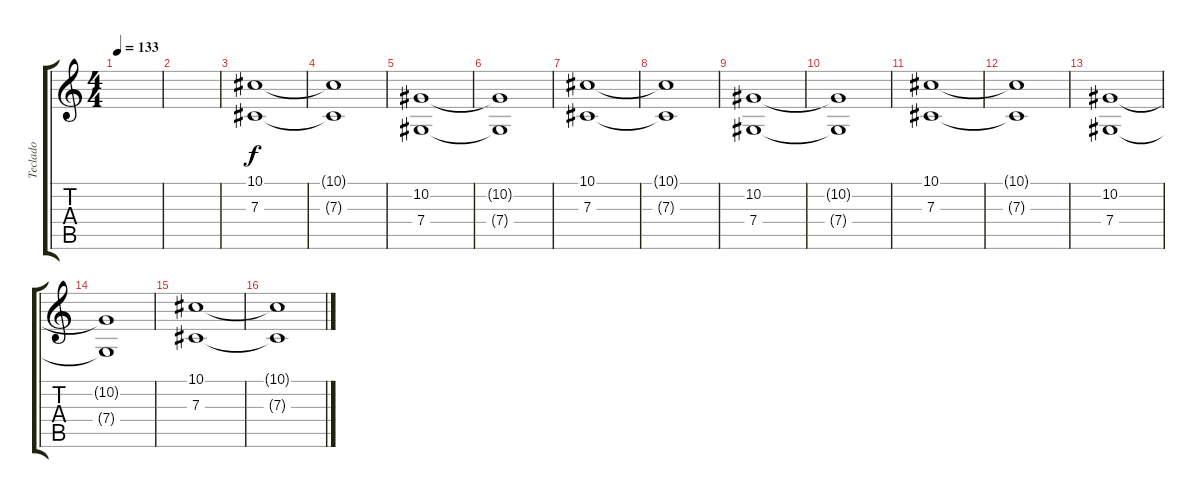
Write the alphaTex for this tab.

\track ("Teclado" "Teclado") {instrument stringensemble2}
\staff {score tabs}
\tuning (Eb4 Bb3 Gb3 Db3 Ab2 Eb2) {hide}
\ts (4 4)
\tempo 133
\clef g2
\ks c
|
|
(10.1 7.3).1 |
(10.1{t} 7.3{t}).1 |
(10.2 7.4).1 |
(10.2{t} 7.4{t}).1 |
(10.1 7.3).1 |
(10.1{t} 7.3{t}).1 |
(10.2 7.4).1 |
(10.2{t} 7.4{t}).1 |
(10.1 7.3).1 |
(10.1{t} 7.3{t}).1 |
(10.2 7.4).1 |
(10.2{t} 7.4{t}).1 |
(10.1 7.3).1 |
(10.1{t} 7.3{t}).1
